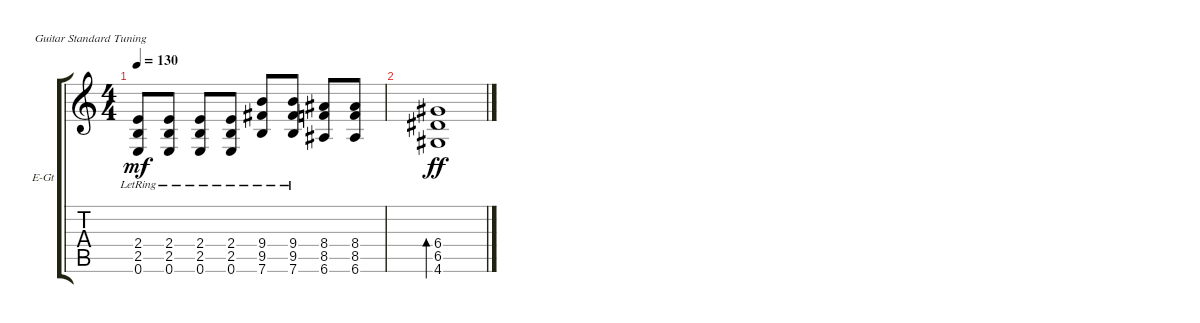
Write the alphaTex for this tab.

\defaultSystemsLayout 4
\bracketExtendMode groupsimilarinstruments
\firstSystemTrackNameOrientation horizontal
\otherSystemsTrackNameOrientation horizontal
\track ("Electric Guitar" "E-Gt") {instrument distortionguitar}
\staff {score tabs}
\tuning (E4 B3 G3 D3 A2 E2)
\ts (4 4)
\tempo 130
\clef g2
\ks c
(0.6 2.5 2.4{lr}).8{dy mf} (0.6 2.5 2.4{lr}).8 (0.6 2.5 2.4{lr}).8 (0.6 2.5 2.4{lr}).8 (7.6{lr} 9.5{lr} 9.4{lr}).8 (7.6{lr} 9.5{lr} 9.4{lr}).8 (6.6 8.5 8.4).8 (6.6 8.5 8.4).8 |
(4.6 6.5 6.4).1{bd 30 dy ff}
